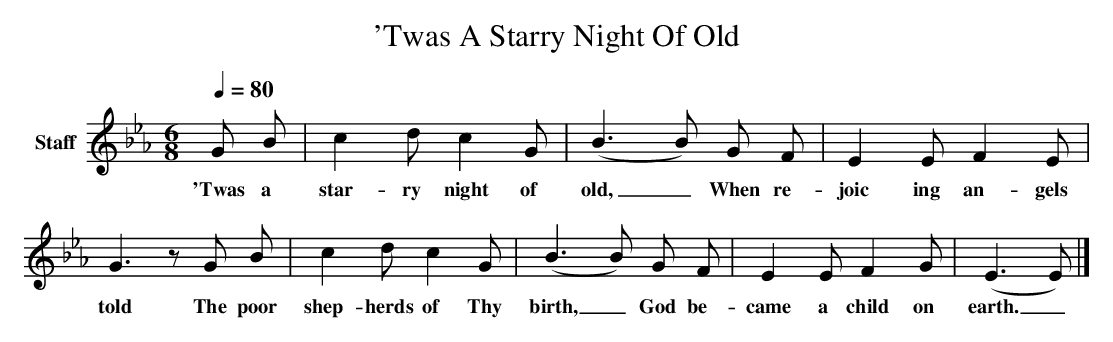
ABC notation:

X:1
T: 'Twas A Starry Night Of Old
L: 1/4
M: 6/8
Q: 1/4=80
V: P1 name="Staff"
K: Eb
[V: P1]  G/ B/ | c d/ c G/ | (B3/ B/) G/ F/ | E E/ F E/ | G3/z/ G/ B/ | c d/ c G/ | (B3/ B/) G/ F/ | E E/ F G/ | (E3/ E/)|]
w: 'Twas a star- ry night of old,_ When re- joic ing an- gels told The poor shep- herds of Thy birth,_ God be- came a child on earth._
